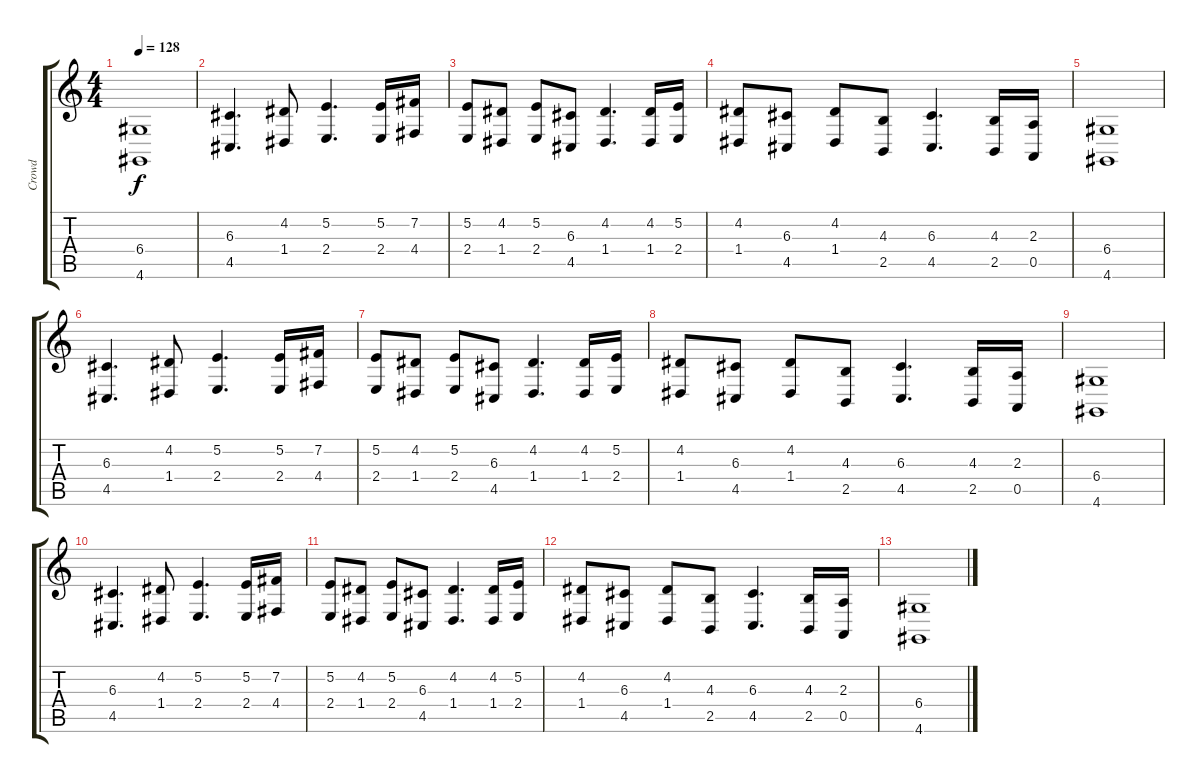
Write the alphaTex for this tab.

\track ("Crowd" "Crowd") {instrument choiraahs}
\staff {score tabs}
\tuning (E4 B3 G3 D3 A2 E2) {hide}
\ts (4 4)
\tempo 128
\clef g2
\ks c
(6.4 4.6).1{dy f} |
(6.3 4.5).4{d} (4.2 1.4).8 (5.2 2.4).4{d} (5.2 2.4).16 (7.2 4.4).16 |
(5.2 2.4).8 (4.2 1.4).8 (5.2 2.4).8 (6.3 4.5).8 (4.2 1.4).4{d} (4.2 1.4).16 (5.2 2.4).16 |
(4.2 1.4).8 (6.3 4.5).8 (4.2 1.4).8 (4.3 2.5).8 (6.3 4.5).4{d} (4.3 2.5).16 (2.3 0.5).16 |
(6.4 4.6).1 |
(6.3 4.5).4{d} (4.2 1.4).8 (5.2 2.4).4{d} (5.2 2.4).16 (7.2 4.4).16 |
(5.2 2.4).8 (4.2 1.4).8 (5.2 2.4).8 (6.3 4.5).8 (4.2 1.4).4{d} (4.2 1.4).16 (5.2 2.4).16 |
(4.2 1.4).8 (6.3 4.5).8 (4.2 1.4).8 (4.3 2.5).8 (6.3 4.5).4{d} (4.3 2.5).16 (2.3 0.5).16 |
(6.4 4.6).1 |
(6.3 4.5).4{d} (4.2 1.4).8 (5.2 2.4).4{d} (5.2 2.4).16 (7.2 4.4).16 |
(5.2 2.4).8 (4.2 1.4).8 (5.2 2.4).8 (6.3 4.5).8 (4.2 1.4).4{d} (4.2 1.4).16 (5.2 2.4).16 |
(4.2 1.4).8 (6.3 4.5).8 (4.2 1.4).8 (4.3 2.5).8 (6.3 4.5).4{d} (4.3 2.5).16 (2.3 0.5).16 |
(6.4 4.6).1
